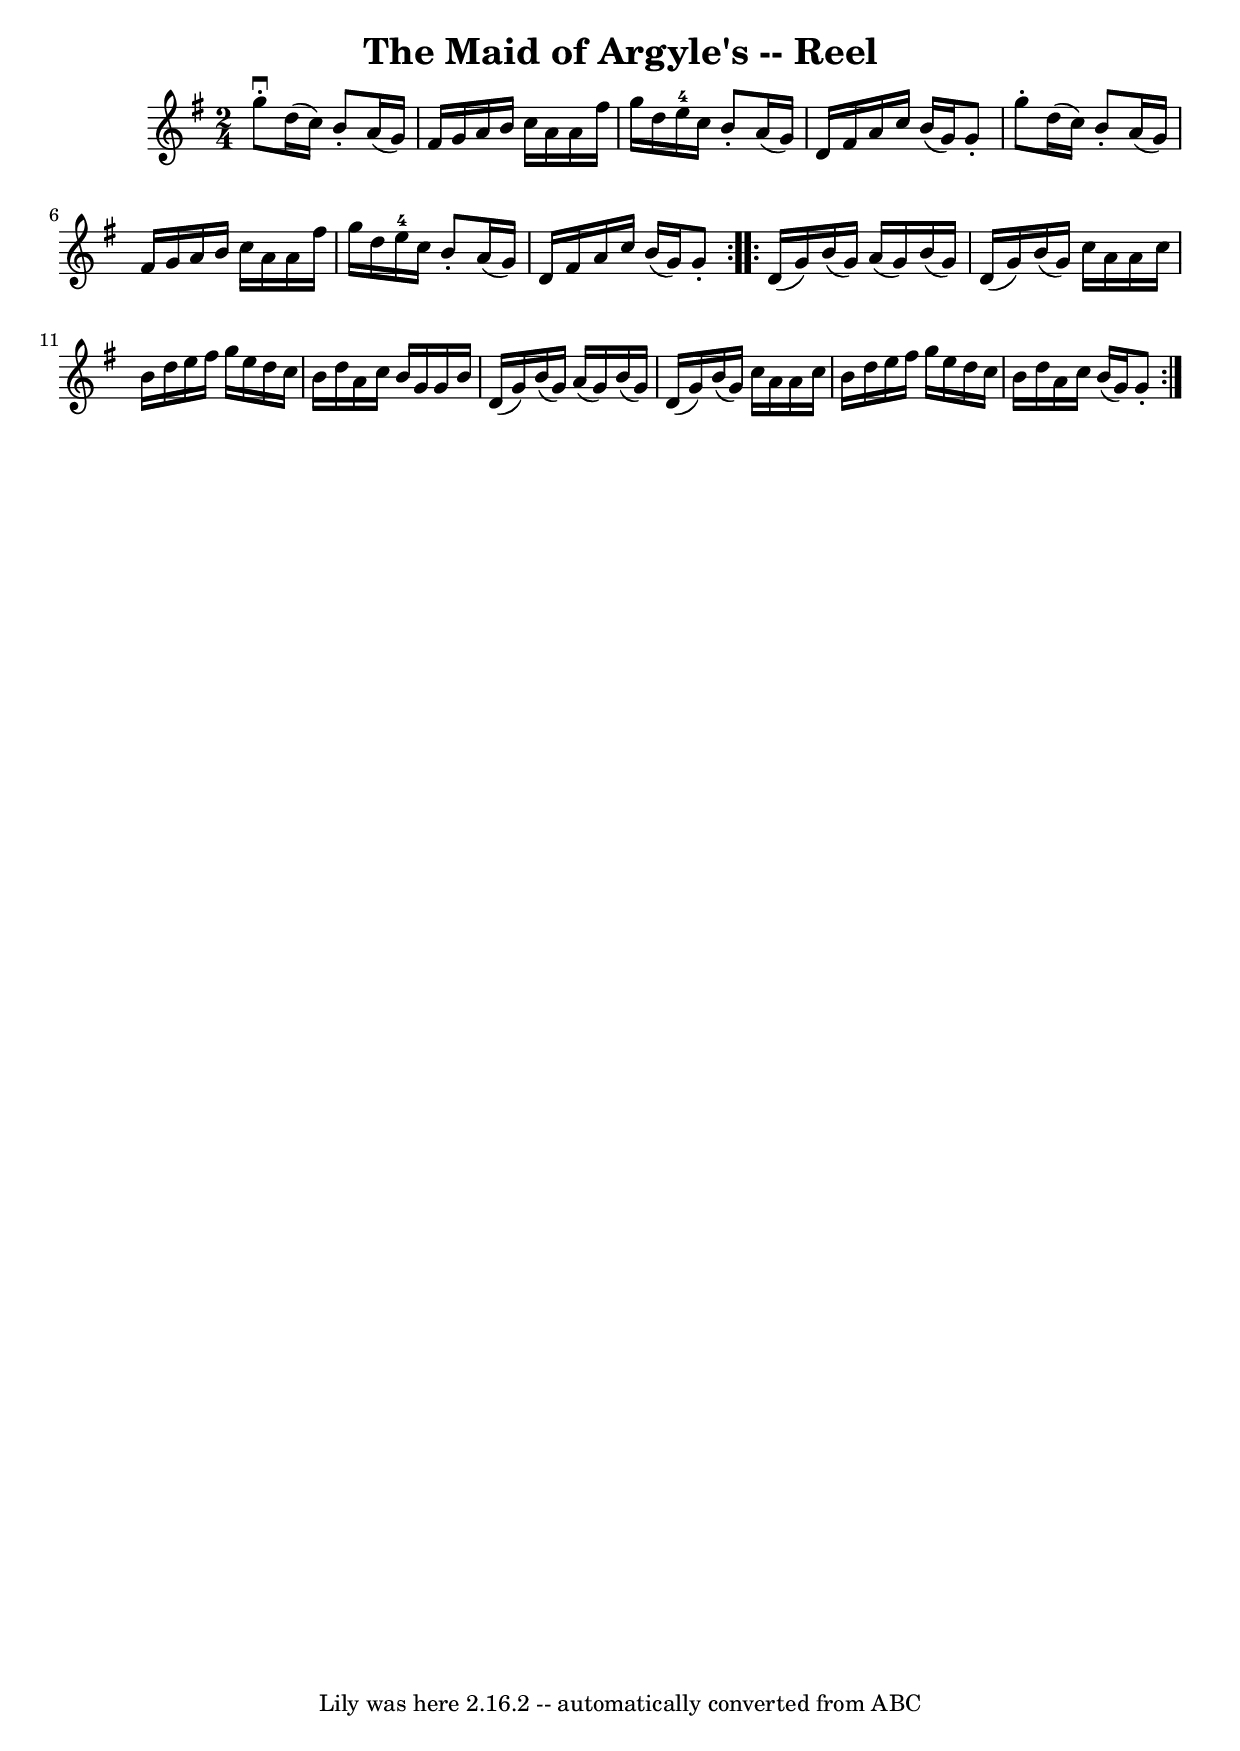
\version "2.16.2"
\include "Mammoth.ily"
\header {
	%% book = "Ryan's Mammoth Collection"
	crossRefNumber = "1"
	footnotes = "\\\\265"
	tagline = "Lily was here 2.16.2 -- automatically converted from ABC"
	title = "The Maid of Argyle's -- Reel"
}
voicedefault =  {


\repeat volta 2 {
\time 2/4 
\key g \major g''8^\downbow-. d''16 (c''16) b'8 -.   
a'16 (g'16)   |
 fis'16 g'16 a'16 b'16 c''16 a'16  
 a'16 fis''16    |
 g''16 d''16 e''16-4 c''16 b'8 -.  
 a'16 (g'16)   |
 d'16 fis'16 a'16 c''16 b'16 (
g'16) g'8 -.   |
 g''8 -. d''16 (c''16) b'8 -. a'16 
(g'16)   |
 fis'16 g'16 a'16 b'16 c''16 a'16    
a'16 fis''16    |
 g''16 d''16 e''16-4 c''16 b'8 -.   
a'16 (g'16)   |
 d'16 fis'16 a'16 c''16 b'16 (g'16 
) g'8 -.   }     \repeat volta 2 { d'16 (g'16) b'16 (g'16)  
 a'16 (g'16) b'16 (g'16)   |
 d'16 (g'16) b'16 (
 g'16) c''16 a'16 a'16 c''16    |
 b'16 d''16 e''16 
 fis''16 g''16 e''16 d''16 c''16    |
 b'16 d''16    
a'16 c''16 b'16 g'16 g'16 b'16    |
 d'16 (g'16) 
 b'16 (g'16) a'16 (g'16) b'16 (g'16)   |
 d'16 (
 g'16) b'16 (g'16) c''16 a'16 a'16 c''16    |
   
b'16 d''16 e''16 fis''16 g''16 e''16 d''16 c''16    
|
 b'16 d''16 a'16 c''16 b'16 (g'16) g'8 -.   }   
}

\score{
    <<

	\context Staff="default"
	{
	    \voicedefault 
	}

    >>
	\layout {
	}
	\midi {}
}
